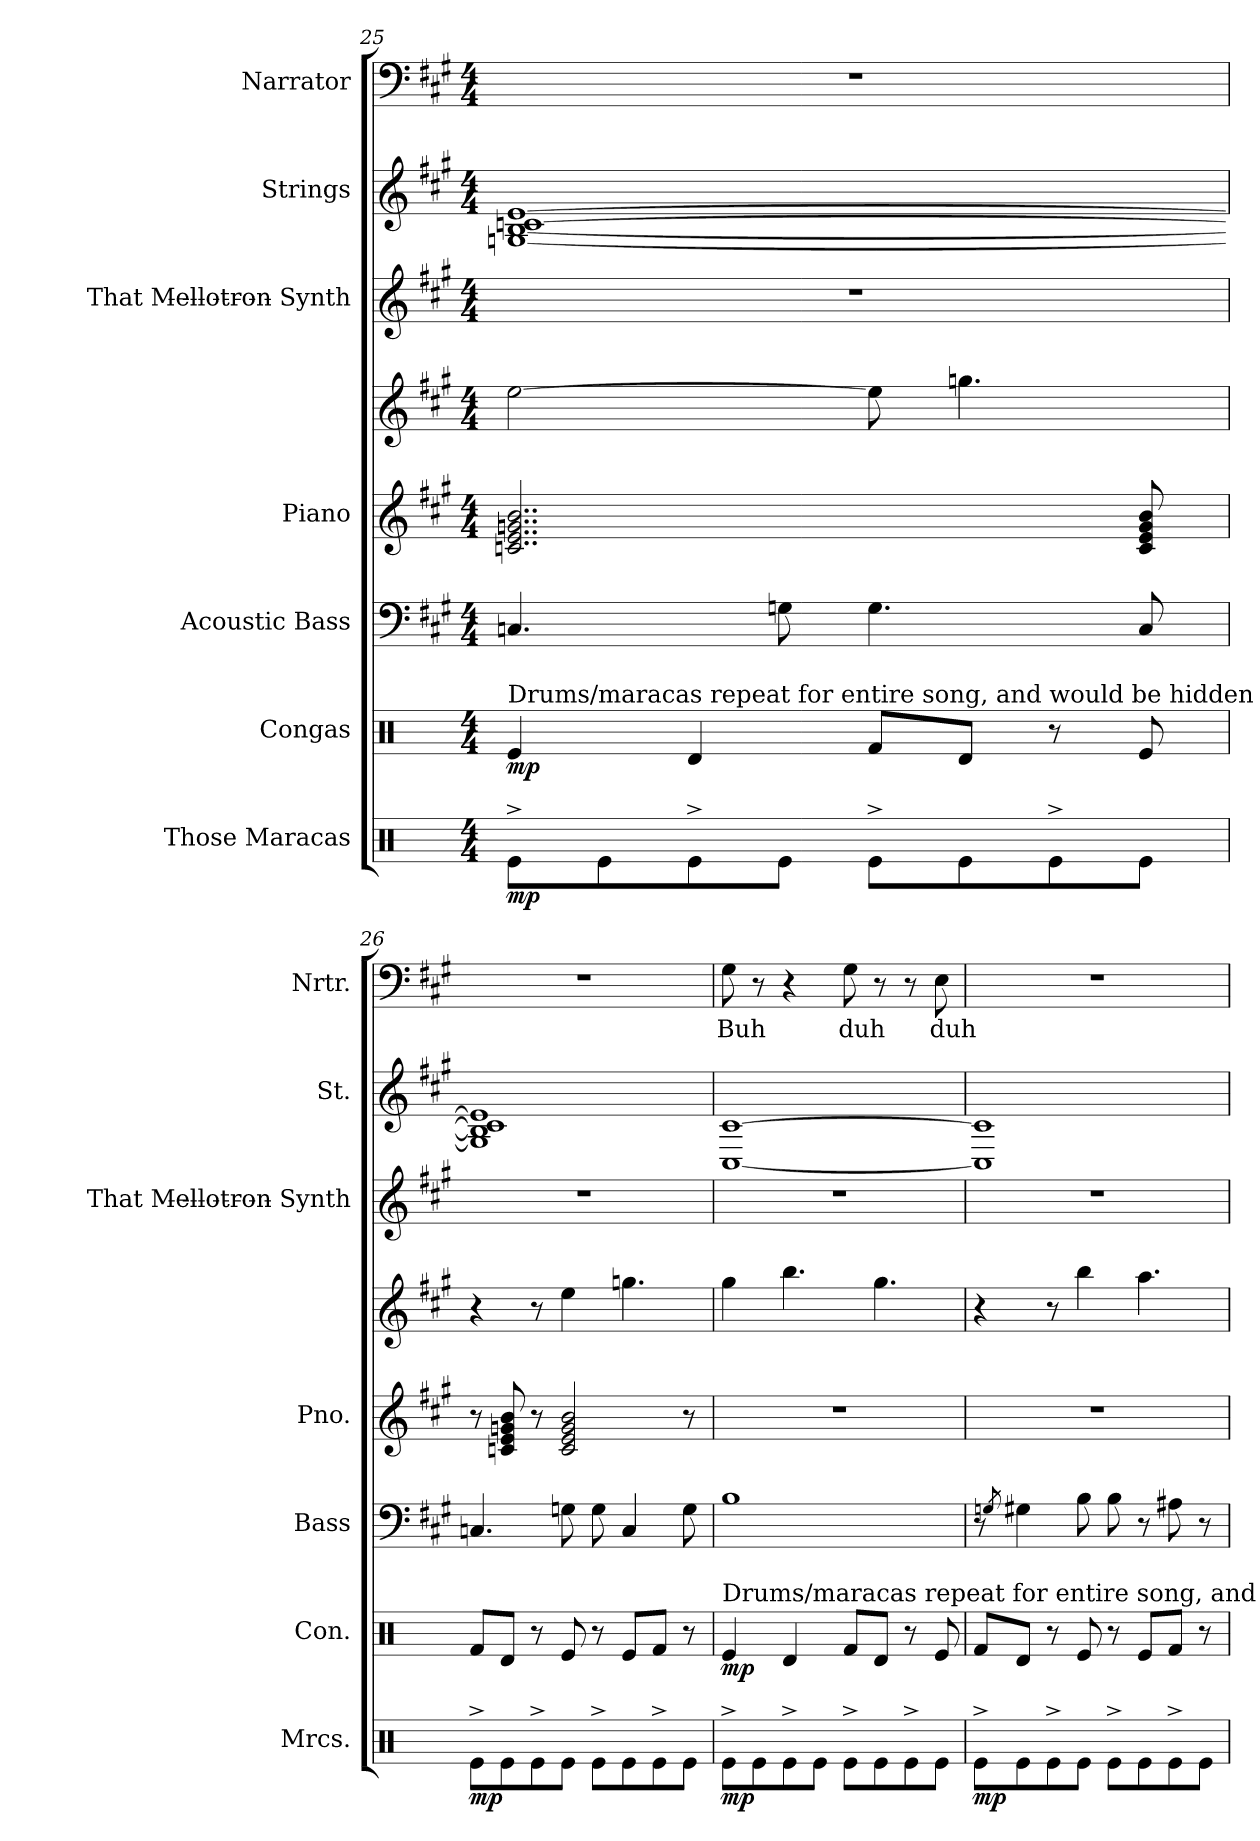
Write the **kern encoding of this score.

**kern	**dynam	**kern	**dynam	**kern	**kern	**kern	**kern	**kern	**kern	**text
*part7	*part7	*part6	*part6	*part5	*part4	*part4	*part3	*part2	*part1	*part1
*staff8	*staff8	*staff7	*staff7	*staff6	*staff5	*staff4	*staff3	*staff2	*staff1	*staff1
*I"Those Maracas	*	*I"Congas	*	*I"Acoustic Bass	*I"Piano	*	*I"That M̵e̵l̵l̵o̵t̵r̵o̵n̵ Synth	*I"Strings	*I"Narrator	*
*I'Mrcs.	*	*I'Con.	*	*I'Bass	*I'Pno.	*	*I'That M̵e̵l̵l̵o̵t̵r̵o̵n̵ Synth	*I'St.	*I'Nrtr.	*
!!LO:PB:g=z
*clefX	*	*clefX	*	*clefF4	*clefG2	*clefG2	*clefG2	*clefG2	*clefF4	*
*	*	*	*	*ITrd7c12	*	*	*	*	*	*
*k[]	*	*k[]	*	*k[f#c#g#]	*k[f#c#g#]	*k[f#c#g#]	*k[f#c#g#]	*k[f#c#g#]	*k[f#c#g#]	*
*M4/4	*	*M4/4	*	*M4/4	*M4/4	*M4/4	*M4/4	*M4/4	*M4/4	*
=25	=25	=25	=25	=25	=25	=25	=25	=25	=25	=25
!	!	!LO:TX:a:t=Drums/maracas repeat for entire song, and would be hidden if MS4 wasn't MS4.	!	!	!	!	!	!	!	!
!	!LO:DY:b	!	!LO:DY:b	!	!	!	!	!	!	!
8Re^\L	mp	4Re/	mp	4.CCn/	2..cn/ 2..e/ 2..gn/ 2..b/	[2ee\	1r	[1Gn [1B [1cn [1e	1r	.
8Re\	.	.	.	.	.	.	.	.	.	.
8Re^\	.	4Rd/	.	.	.	.	.	.	.	.
8Re\J	.	.	.	8GGn\	.	.	.	.	.	.
8Re^\L	.	8Rf/L	.	4.GG\	.	8ee\]	.	.	.	.
8Re\	.	8Rd/J	.	.	.	4.ggn\	.	.	.	.
8Re^\	.	8r	.	.	.	.	.	.	.	.
8Re\J	.	8Re/	.	8CC/	8c/ 8e/ 8g/ 8b/	.	.	.	.	.
=26	=26	=26	=26	=26	=26	=26	=26	=26	=26	=26
!	!LO:DY:b	!	!	!	!	!	!	!	!	!
8Re^\L	mp	8Rf/L	.	4.CCn/	8r	4r	1r	1G] 1B] 1c] 1e]	1r	.
8Re\	.	8Rd/J	.	.	8cn/ 8e/ 8gn/ 8b/	.	.	.	.	.
8Re^\	.	8r	.	.	8r	8r	.	.	.	.
8Re\J	.	8Re/	.	8GGn\	2c/ 2e/ 2g/ 2b/	4ee\	.	.	.	.
8Re^\L	.	8r	.	8GG\	.	.	.	.	.	.
8Re\	.	8Re/L	.	4CC/	.	4.ggn\	.	.	.	.
8Re^\	.	8Rf/J	.	.	.	.	.	.	.	.
8Re\J	.	8r	.	8GG\	8r	.	.	.	.	.
=27	=27	=27	=27	=27	=27	=27	=27	=27	=27	=27
!	!	!LO:TX:a:t=Drums/maracas repeat for entire song, and would be hidden if MS4 wasn't MS4.	!	!	!	!	!	!	!	!
!	!LO:DY:b	!	!LO:DY:b	!	!	!	!	!	!	!LO:LY:b
8Re^\L	mp	4Re/	mp	1BB	1r	4gg#i\	1r	[1C# [1c#	8G#\	Buh
8Re\	.	.	.	.	.	.	.	.	8r	.
8Re^\	.	4Rd/	.	.	.	4.bb\	.	.	4r	.
8Re\J	.	.	.	.	.	.	.	.	.	.
!	!	!	!	!	!	!	!	!	!	!LO:LY:b
8Re^\L	.	8Rf/L	.	.	.	.	.	.	8G#\	duh
8Re\	.	8Rd/J	.	.	.	4.gg#\	.	.	8r	.
8Re^\	.	8r	.	.	.	.	.	.	8r	.
!	!	!	!	!	!	!	!	!	!	!LO:LY:b
8Re\J	.	8Re/	.	.	.	.	.	.	8E\	duh
=28	=28	=28	=28	=28	=28	=28	=28	=28	=28	=28
!	!LO:DY:b	!	!	!	!	!	!	!	!	!
8Re^\L	mp	8Rf/L	.	8r	1r	4r	1r	1C#] 1c#]	1r	.
.	.	.	.	8qGGn/	.	.	.	.	.	.
8Re\	.	8Rd/J	.	4GG#X\	.	.	.	.	.	.
8Re^\	.	8r	.	.	.	8r	.	.	.	.
8Re\J	.	8Re/	.	8BB\	.	4bb\	.	.	.	.
8Re^\L	.	8r	.	8BB\	.	.	.	.	.	.
8Re\	.	8Re/L	.	8r	.	4.aa\	.	.	.	.
8Re^\	.	8Rf/J	.	8AA#X\	.	.	.	.	.	.
8Re\J	.	8r	.	8r	.	.	.	.	.	.
=	=	=	=	=	=	=	=	=	=	=
*-	*-	*-	*-	*-	*-	*-	*-	*-	*-	*-
